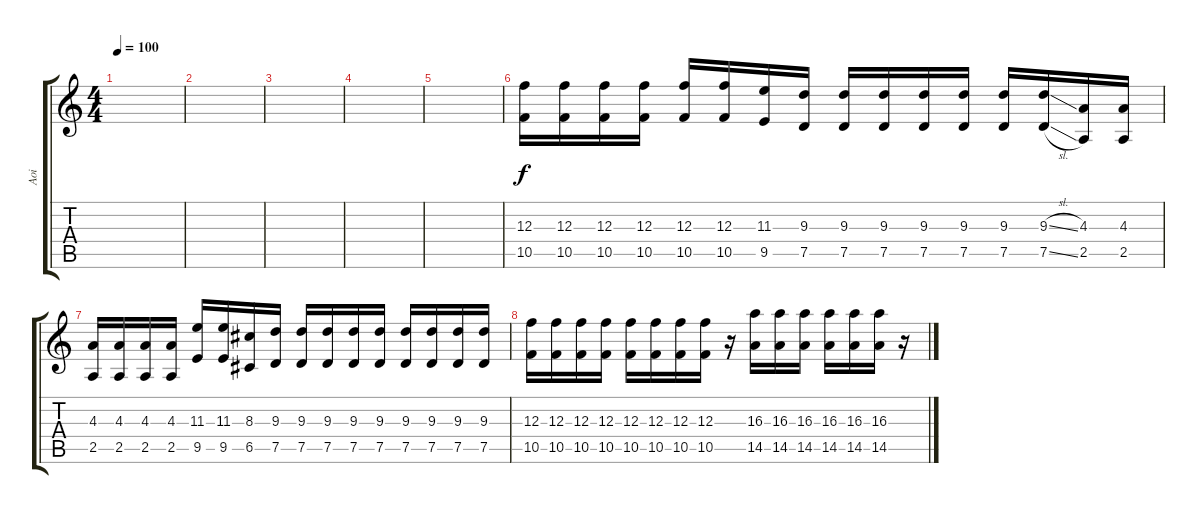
\track ("Aoi " "Aoi ") {instrument distortionguitar}
\staff {score tabs}
\tuning (D4 A3 F3 C3 G2 D2) {hide}
\ts (4 4)
\tempo 100
\clef g2
\ks c
|
|
|
|
|
(12.3 10.5).16 (12.3 10.5).16 (12.3 10.5).16 (12.3 10.5).16 (12.3 10.5).16 (12.3 10.5).16 (11.3 9.5).16 (9.3 7.5).16 (9.3 7.5).16 (9.3 7.5).16 (9.3 7.5).16 (9.3 7.5).16 (9.3 7.5).16 (9.3{sl} 7.5{sl}).16 (4.3 2.5).16 (4.3 2.5).16 |
(4.3 2.5).16 (4.3 2.5).16 (4.3 2.5).16 (4.3 2.5).16 (11.3 9.5).16 (11.3 9.5).16 (8.3 6.5).16 (9.3 7.5).16 (9.3 7.5).16 (9.3 7.5).16 (9.3 7.5).16 (9.3 7.5).16 (9.3 7.5).16 (9.3 7.5).16 (9.3 7.5).16 (9.3 7.5).16 |
(12.3 10.5).16 (12.3 10.5).16 (12.3 10.5).16 (12.3 10.5).16 (12.3 10.5).16 (12.3 10.5).16 (12.3 10.5).16 (12.3 10.5).16 r.16 (16.3 14.5).16 (16.3 14.5).16 (16.3 14.5).16 (16.3 14.5).16 (16.3 14.5).16 (16.3 14.5).16 r.16
